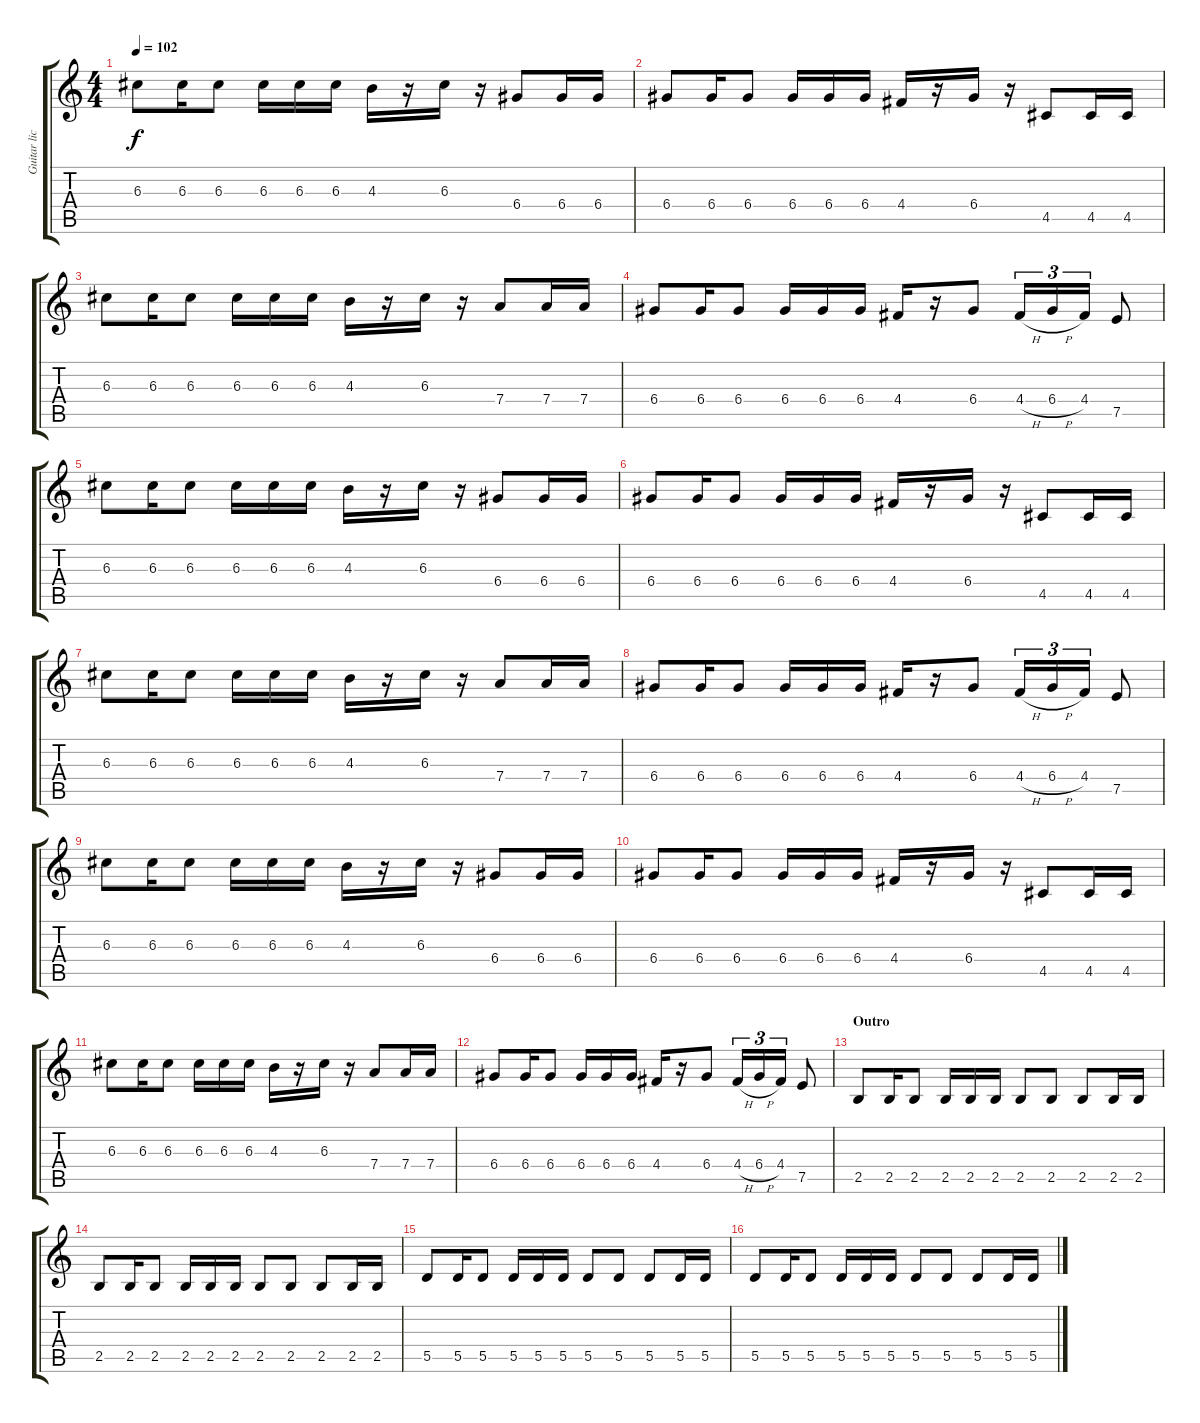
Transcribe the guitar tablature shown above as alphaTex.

\track ("Guitar licks" "Guitar lic") {instrument electricguitarjazz}
\staff {score tabs}
\tuning (E4 B3 G3 D3 A2 E2) {hide}
\ts (4 4)
\tempo 102
\clef g2
\ks c
6.3.8{dy f} 6.3.16 6.3.8 6.3.16 6.3.16 6.3.16 4.3.16 r.16 6.3.16 r.16 6.4.8 6.4.16 6.4.16 |
6.4.8 6.4.16 6.4.8 6.4.16 6.4.16 6.4.16 4.4.16 r.16 6.4.16 r.16 4.5.8 4.5.16 4.5.16 |
6.3.8 6.3.16 6.3.8 6.3.16 6.3.16 6.3.16 4.3.16 r.16 6.3.16 r.16 7.4.8 7.4.16 7.4.16 |
6.4.8 6.4.16 6.4.8 6.4.16 6.4.16 6.4.16 4.4.16 r.16 6.4.8 4.4{h}.16{tu (3 2)} 6.4{h}.16{tu (3 2)} 4.4.16{tu (3 2)} 7.5.8 |
6.3.8 6.3.16 6.3.8 6.3.16 6.3.16 6.3.16 4.3.16 r.16 6.3.16 r.16 6.4.8 6.4.16 6.4.16 |
6.4.8 6.4.16 6.4.8 6.4.16 6.4.16 6.4.16 4.4.16 r.16 6.4.16 r.16 4.5.8 4.5.16 4.5.16 |
6.3.8 6.3.16 6.3.8 6.3.16 6.3.16 6.3.16 4.3.16 r.16 6.3.16 r.16 7.4.8 7.4.16 7.4.16 |
6.4.8 6.4.16 6.4.8 6.4.16 6.4.16 6.4.16 4.4.16 r.16 6.4.8 4.4{h}.16{tu (3 2)} 6.4{h}.16{tu (3 2)} 4.4.16{tu (3 2)} 7.5.8 |
6.3.8 6.3.16 6.3.8 6.3.16 6.3.16 6.3.16 4.3.16 r.16 6.3.16 r.16 6.4.8 6.4.16 6.4.16 |
6.4.8 6.4.16 6.4.8 6.4.16 6.4.16 6.4.16 4.4.16 r.16 6.4.16 r.16 4.5.8 4.5.16 4.5.16 |
6.3.8 6.3.16 6.3.8 6.3.16 6.3.16 6.3.16 4.3.16 r.16 6.3.16 r.16 7.4.8 7.4.16 7.4.16 |
6.4.8 6.4.16 6.4.8 6.4.16 6.4.16 6.4.16 4.4.16 r.16 6.4.8 4.4{h}.16{tu (3 2)} 6.4{h}.16{tu (3 2)} 4.4.16{tu (3 2)} 7.5.8 |
\section ("" "Outro")
2.5.8 2.5.16 2.5.8 2.5.16 2.5.16 2.5.16 2.5.8 2.5.8 2.5.8 2.5.16 2.5.16 |
2.5.8 2.5.16 2.5.8 2.5.16 2.5.16 2.5.16 2.5.8 2.5.8 2.5.8 2.5.16 2.5.16 |
5.5.8 5.5.16 5.5.8 5.5.16 5.5.16 5.5.16 5.5.8 5.5.8 5.5.8 5.5.16 5.5.16 |
5.5.8 5.5.16 5.5.8 5.5.16 5.5.16 5.5.16 5.5.8 5.5.8 5.5.8 5.5.16 5.5.16
